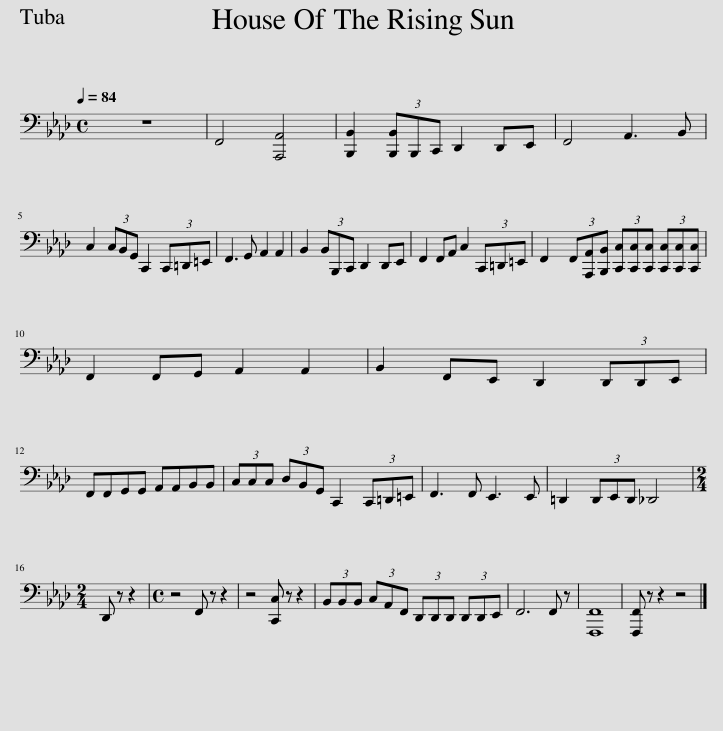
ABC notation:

X:1
L:1/8
Q:1/4=84
M:4/4
I:linebreak $
K:Ab
V:1 bass
V:1
 z8 | F,,4 [A,,,A,,]4 | [B,,,B,,]2 (3[B,,,B,,]B,,,C,, D,,2 D,,E,, | F,,4 A,,3 B,, |$ C,2 (3C,B,,G,, C,,2 (3C,,=D,,=E,, | %5
 F,,3 G,, A,,2 A,,2 | B,,2 (3B,,B,,,C,, D,,2 D,,E,, | F,,2 F,,A,, C,2 (3C,,=D,,=E,, | F,,2 (3F,,[A,,,A,,][B,,,B,,] (3[C,,C,][C,,C,][C,,C,] (3[C,,C,][C,,C,][C,,C,] |$ F,,2 F,,G,, A,,2 A,,2 | %10
 B,,2 F,,E,, D,,2 (3D,,D,,E,, |$ F,,F,,G,,G,, A,,A,,B,,B,, | (3C,C,C, (3D,B,,G,, C,,2 (3C,,=D,,=E,, | F,,3 F,, E,,3 E,, | =D,,2 (3D,,E,,D,, _D,,4 |$ %15
[M:2/4] D,, z z2 |[M:4/4] z4 F,, z z2 | z4 [C,,C,] z z2 | (3B,,B,,B,, (3C,A,,F,, (3D,,D,,D,, (3D,,D,,E,, | F,,6 F,, z | %20
 [F,,,F,,]8 | [F,,,F,,] z z2 z4 |] %22
